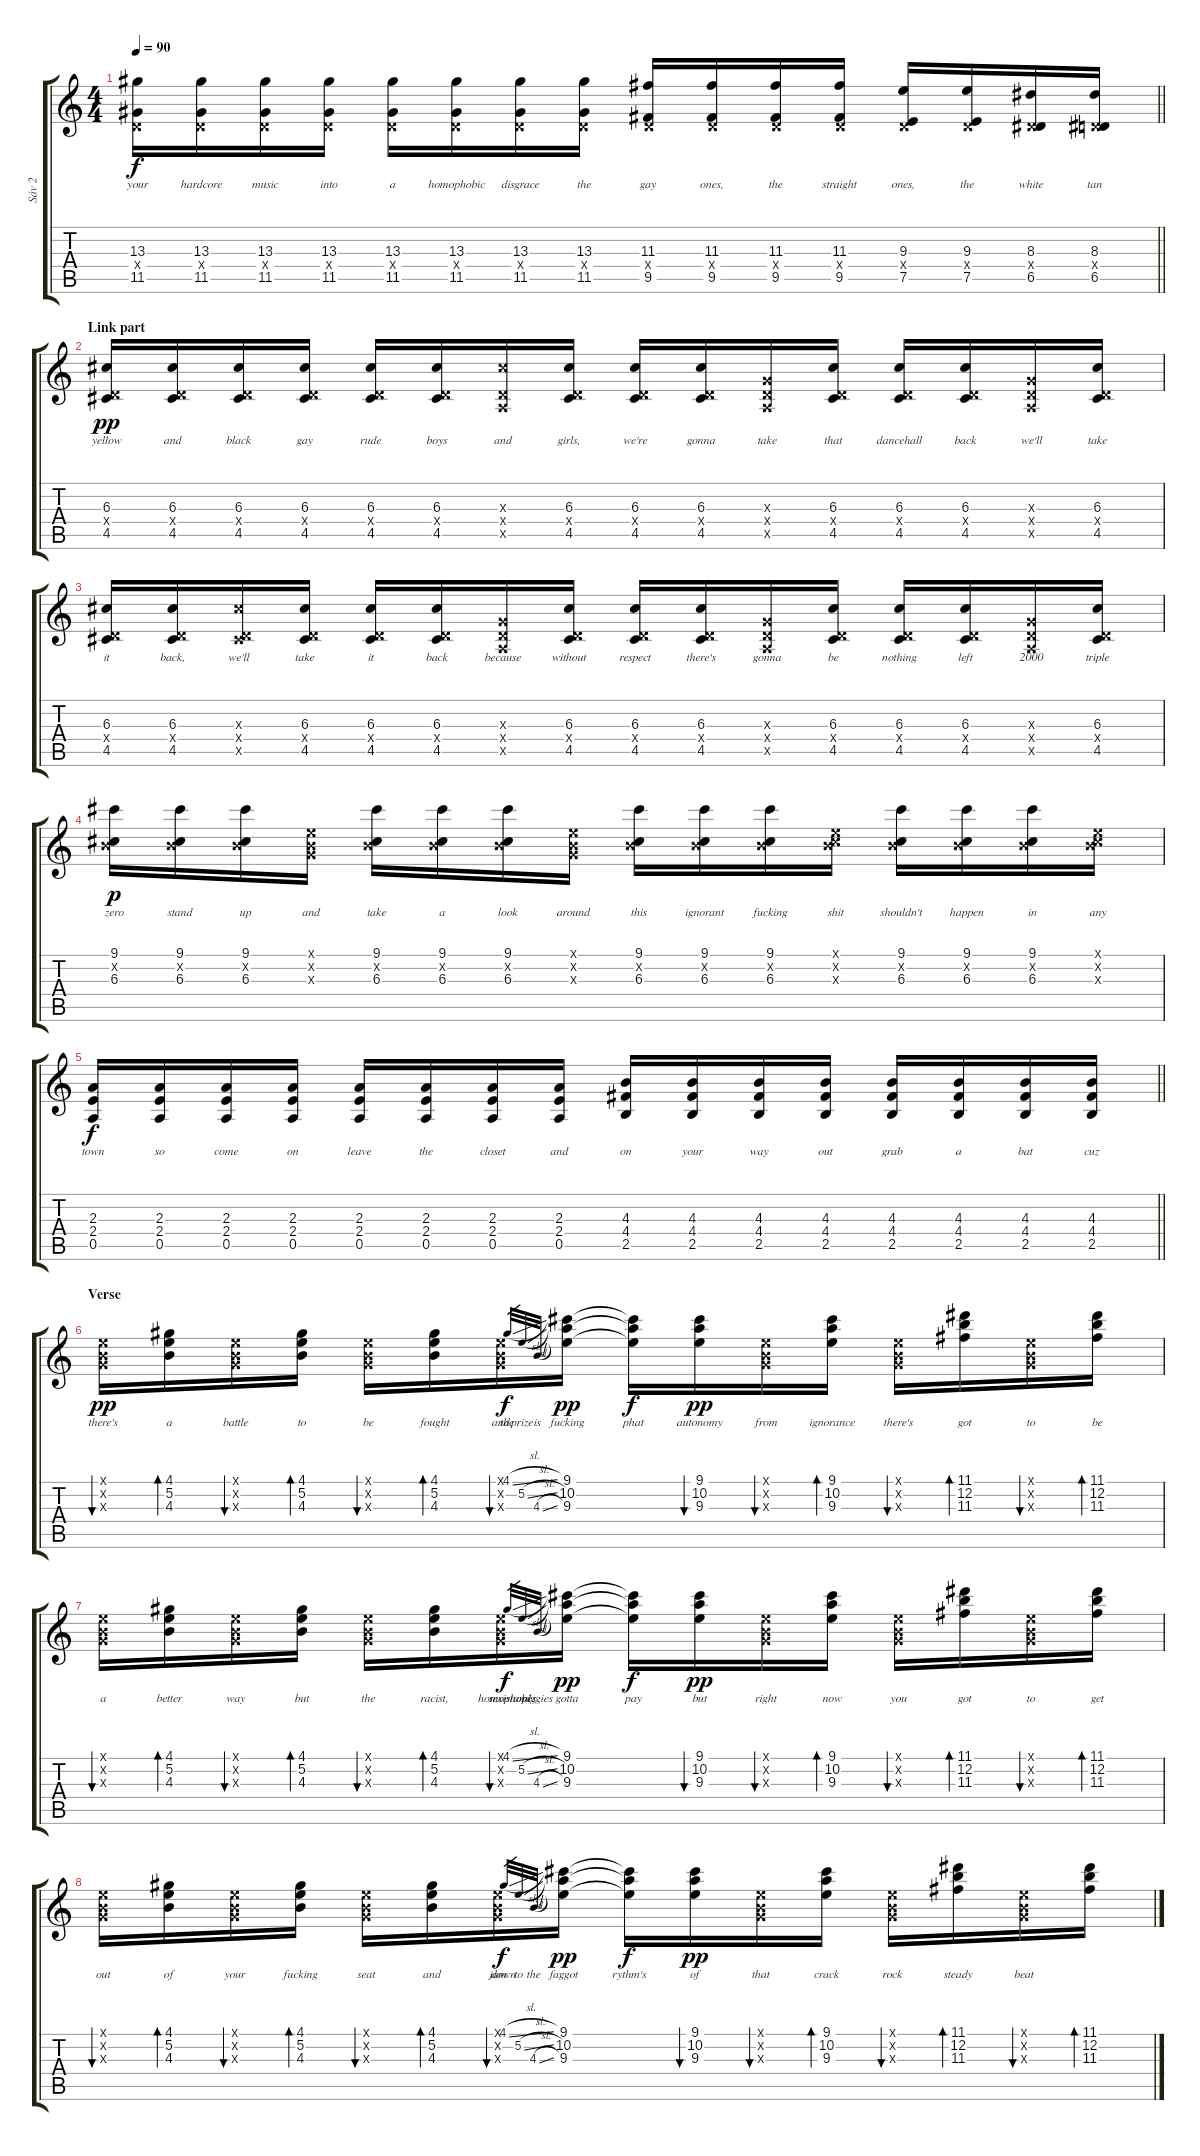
\track ("Sáv 2" "Sáv 2") {instrument electricguitarclean}
\staff {score tabs}
\tuning (E4 B3 G3 D3 A2 E2) {hide}
\ts (4 4)
\tempo 90
\clef g2
\barLineRight lightlight
\ks c
(13.3 0.4{x} 11.5).16{lyrics (0 "your") lyrics (1 "") lyrics (2 "") lyrics (3 "") lyrics (4 "") dy f} (13.3 0.4{x} 11.5).16{lyrics (0 "hardcore") lyrics (1 "") lyrics (2 "") lyrics (3 "") lyrics (4 "")} (13.3 0.4{x} 11.5).16{lyrics (0 "music") lyrics (1 "") lyrics (2 "") lyrics (3 "") lyrics (4 "")} (13.3 0.4{x} 11.5).16{lyrics (0 "into") lyrics (1 "") lyrics (2 "") lyrics (3 "") lyrics (4 "")} (13.3 0.4{x} 11.5).16{lyrics (0 "a") lyrics (1 "") lyrics (2 "") lyrics (3 "") lyrics (4 "")} (13.3 0.4{x} 11.5).16{lyrics (0 "homophobic") lyrics (1 "") lyrics (2 "") lyrics (3 "") lyrics (4 "")} (13.3 0.4{x} 11.5).16{lyrics (0 "disgrace") lyrics (1 "") lyrics (2 "") lyrics (3 "") lyrics (4 "")} (13.3 0.4{x} 11.5).16{lyrics (0 "the") lyrics (1 "") lyrics (2 "") lyrics (3 "") lyrics (4 "")} (11.3 0.4{x} 9.5).16{lyrics (0 "gay") lyrics (1 "") lyrics (2 "") lyrics (3 "") lyrics (4 "")} (11.3 0.4{x} 9.5).16{lyrics (0 "ones,") lyrics (1 "") lyrics (2 "") lyrics (3 "") lyrics (4 "")} (11.3 0.4{x} 9.5).16{lyrics (0 "the") lyrics (1 "") lyrics (2 "") lyrics (3 "") lyrics (4 "")} (11.3 0.4{x} 9.5).16{lyrics (0 "straight") lyrics (1 "") lyrics (2 "") lyrics (3 "") lyrics (4 "")} (9.3 0.4{x} 7.5).16{lyrics (0 "ones,") lyrics (1 "") lyrics (2 "") lyrics (3 "") lyrics (4 "")} (9.3 0.4{x} 7.5).16{lyrics (0 "the") lyrics (1 "") lyrics (2 "") lyrics (3 "") lyrics (4 "")} (8.3 0.4{x} 6.5).16{lyrics (0 "white") lyrics (1 "") lyrics (2 "") lyrics (3 "") lyrics (4 "")} (8.3 0.4{x} 6.5).16{lyrics (0 "tan") lyrics (1 "") lyrics (2 "") lyrics (3 "") lyrics (4 "")} |
\section ("" "Link part")
(6.3 0.4{x} 4.5).16{lyrics (0 "yellow") lyrics (1 "") lyrics (2 "") lyrics (3 "") lyrics (4 "") dy pp} (6.3 0.4{x} 4.5).16{lyrics (0 "and") lyrics (1 "") lyrics (2 "") lyrics (3 "") lyrics (4 "")} (6.3 0.4{x} 4.5).16{lyrics (0 "black") lyrics (1 "") lyrics (2 "") lyrics (3 "") lyrics (4 "")} (6.3 0.4{x} 4.5).16{lyrics (0 "gay") lyrics (1 "") lyrics (2 "") lyrics (3 "") lyrics (4 "")} (6.3 0.4{x} 4.5).16{lyrics (0 "rude") lyrics (1 "") lyrics (2 "") lyrics (3 "") lyrics (4 "")} (6.3 0.4{x} 4.5).16{lyrics (0 "boys") lyrics (1 "") lyrics (2 "") lyrics (3 "") lyrics (4 "")} (6.3{x} 0.4{x} 0.5{x}).16{lyrics (0 "and") lyrics (1 "") lyrics (2 "") lyrics (3 "") lyrics (4 "")} (6.3 0.4{x} 4.5).16{lyrics (0 "girls,") lyrics (1 "") lyrics (2 "") lyrics (3 "") lyrics (4 "")} (6.3 0.4{x} 4.5).16{lyrics (0 "we're") lyrics (1 "") lyrics (2 "") lyrics (3 "") lyrics (4 "")} (6.3 0.4{x} 4.5).16{lyrics (0 "gonna") lyrics (1 "") lyrics (2 "") lyrics (3 "") lyrics (4 "")} (0.3{x} 0.4{x} 0.5{x}).16{lyrics (0 "take") lyrics (1 "") lyrics (2 "") lyrics (3 "") lyrics (4 "")} (6.3 0.4{x} 4.5).16{lyrics (0 "that") lyrics (1 "") lyrics (2 "") lyrics (3 "") lyrics (4 "")} (6.3 0.4{x} 4.5).16{lyrics (0 "dancehall") lyrics (1 "") lyrics (2 "") lyrics (3 "") lyrics (4 "")} (6.3 0.4{x} 4.5).16{lyrics (0 "back") lyrics (1 "") lyrics (2 "") lyrics (3 "") lyrics (4 "")} (0.3{x} 0.4{x} 0.5{x}).16{lyrics (0 "we'll") lyrics (1 "") lyrics (2 "") lyrics (3 "") lyrics (4 "")} (6.3 0.4{x} 4.5).16{lyrics (0 "take") lyrics (1 "") lyrics (2 "") lyrics (3 "") lyrics (4 "")} |
(6.3 0.4{x} 4.5).16{lyrics (0 "it") lyrics (1 "") lyrics (2 "") lyrics (3 "") lyrics (4 "")} (6.3 0.4{x} 4.5).16{lyrics (0 "back,") lyrics (1 "") lyrics (2 "") lyrics (3 "") lyrics (4 "")} (6.3{x} 0.4{x} 4.5{x}).16{lyrics (0 "we'll") lyrics (1 "") lyrics (2 "") lyrics (3 "") lyrics (4 "")} (6.3 0.4{x} 4.5).16{lyrics (0 "take") lyrics (1 "") lyrics (2 "") lyrics (3 "") lyrics (4 "")} (6.3 0.4{x} 4.5).16{lyrics (0 "it") lyrics (1 "") lyrics (2 "") lyrics (3 "") lyrics (4 "")} (6.3 0.4{x} 4.5).16{lyrics (0 "back") lyrics (1 "") lyrics (2 "") lyrics (3 "") lyrics (4 "")} (0.3{x} 0.4{x} 0.5{x}).16{lyrics (0 "because") lyrics (1 "") lyrics (2 "") lyrics (3 "") lyrics (4 "")} (6.3 0.4{x} 4.5).16{lyrics (0 "without") lyrics (1 "") lyrics (2 "") lyrics (3 "") lyrics (4 "")} (6.3 0.4{x} 4.5).16{lyrics (0 "respect") lyrics (1 "") lyrics (2 "") lyrics (3 "") lyrics (4 "")} (6.3 0.4{x} 4.5).16{lyrics (0 "there's") lyrics (1 "") lyrics (2 "") lyrics (3 "") lyrics (4 "")} (0.3{x} 0.4{x} 0.5{x}).16{lyrics (0 "gonna") lyrics (1 "") lyrics (2 "") lyrics (3 "") lyrics (4 "")} (6.3 0.4{x} 4.5).16{lyrics (0 "be") lyrics (1 "") lyrics (2 "") lyrics (3 "") lyrics (4 "")} (6.3 0.4{x} 4.5).16{lyrics (0 "nothing") lyrics (1 "") lyrics (2 "") lyrics (3 "") lyrics (4 "")} (6.3 0.4{x} 4.5).16{lyrics (0 "left") lyrics (1 "") lyrics (2 "") lyrics (3 "") lyrics (4 "")} (0.3{x} 0.4{x} 0.5{x}).16{lyrics (0 "2000") lyrics (1 "") lyrics (2 "") lyrics (3 "") lyrics (4 "")} (6.3 0.4{x} 4.5).16{lyrics (0 "triple") lyrics (1 "") lyrics (2 "") lyrics (3 "") lyrics (4 "")} |
(9.1 0.2{x} 6.3).16{lyrics (0 "zero") lyrics (1 "") lyrics (2 "") lyrics (3 "") lyrics (4 "") dy p} (9.1 0.2{x} 6.3).16{lyrics (0 "stand") lyrics (1 "") lyrics (2 "") lyrics (3 "") lyrics (4 "")} (9.1 0.2{x} 6.3).16{lyrics (0 "up") lyrics (1 "") lyrics (2 "") lyrics (3 "") lyrics (4 "")} (0.1{x} 0.2{x} 0.3{x}).16{lyrics (0 "and") lyrics (1 "") lyrics (2 "") lyrics (3 "") lyrics (4 "")} (9.1 0.2{x} 6.3).16{lyrics (0 "take") lyrics (1 "") lyrics (2 "") lyrics (3 "") lyrics (4 "")} (9.1 0.2{x} 6.3).16{lyrics (0 "a") lyrics (1 "") lyrics (2 "") lyrics (3 "") lyrics (4 "")} (9.1 0.2{x} 6.3).16{lyrics (0 "look") lyrics (1 "") lyrics (2 "") lyrics (3 "") lyrics (4 "")} (0.1{x} 0.2{x} 0.3{x}).16{lyrics (0 "around") lyrics (1 "") lyrics (2 "") lyrics (3 "") lyrics (4 "")} (9.1 0.2{x} 6.3).16{lyrics (0 "this") lyrics (1 "") lyrics (2 "") lyrics (3 "") lyrics (4 "")} (9.1 0.2{x} 6.3).16{lyrics (0 "ignorant") lyrics (1 "") lyrics (2 "") lyrics (3 "") lyrics (4 "")} (9.1 0.2{x} 6.3).16{lyrics (0 "fucking") lyrics (1 "") lyrics (2 "") lyrics (3 "") lyrics (4 "")} (0.1{x} 0.2{x} 6.3{x}).16{lyrics (0 "shit") lyrics (1 "") lyrics (2 "") lyrics (3 "") lyrics (4 "")} (9.1 0.2{x} 6.3).16{lyrics (0 "shouldn't") lyrics (1 "") lyrics (2 "") lyrics (3 "") lyrics (4 "")} (9.1 0.2{x} 6.3).16{lyrics (0 "happen") lyrics (1 "") lyrics (2 "") lyrics (3 "") lyrics (4 "")} (9.1 0.2{x} 6.3).16{lyrics (0 "in") lyrics (1 "") lyrics (2 "") lyrics (3 "") lyrics (4 "")} (0.1{x} 0.2{x} 6.3{x}).16{lyrics (0 "any") lyrics (1 "") lyrics (2 "") lyrics (3 "") lyrics (4 "")} |
\barLineRight lightlight
(2.3 2.4 0.5).16{lyrics (0 "town") lyrics (1 "") lyrics (2 "") lyrics (3 "") lyrics (4 "") dy f} (2.3 2.4 0.5).16{lyrics (0 "so") lyrics (1 "") lyrics (2 "") lyrics (3 "") lyrics (4 "")} (2.3 2.4 0.5).16{lyrics (0 "come") lyrics (1 "") lyrics (2 "") lyrics (3 "") lyrics (4 "")} (2.3 2.4 0.5).16{lyrics (0 "on") lyrics (1 "") lyrics (2 "") lyrics (3 "") lyrics (4 "")} (2.3 2.4 0.5).16{lyrics (0 "leave") lyrics (1 "") lyrics (2 "") lyrics (3 "") lyrics (4 "")} (2.3 2.4 0.5).16{lyrics (0 "the") lyrics (1 "") lyrics (2 "") lyrics (3 "") lyrics (4 "")} (2.3 2.4 0.5).16{lyrics (0 "closet") lyrics (1 "") lyrics (2 "") lyrics (3 "") lyrics (4 "")} (2.3 2.4 0.5).16{lyrics (0 "and") lyrics (1 "") lyrics (2 "") lyrics (3 "") lyrics (4 "")} (4.3 4.4 2.5).16{lyrics (0 "on") lyrics (1 "") lyrics (2 "") lyrics (3 "") lyrics (4 "")} (4.3 4.4 2.5).16{lyrics (0 "your") lyrics (1 "") lyrics (2 "") lyrics (3 "") lyrics (4 "")} (4.3 4.4 2.5).16{lyrics (0 "way") lyrics (1 "") lyrics (2 "") lyrics (3 "") lyrics (4 "")} (4.3 4.4 2.5).16{lyrics (0 "out") lyrics (1 "") lyrics (2 "") lyrics (3 "") lyrics (4 "")} (4.3 4.4 2.5).16{lyrics (0 "grab") lyrics (1 "") lyrics (2 "") lyrics (3 "") lyrics (4 "")} (4.3 4.4 2.5).16{lyrics (0 "a") lyrics (1 "") lyrics (2 "") lyrics (3 "") lyrics (4 "")} (4.3 4.4 2.5).16{lyrics (0 "bat") lyrics (1 "") lyrics (2 "") lyrics (3 "") lyrics (4 "")} (4.3 4.4 2.5).16{lyrics (0 "cuz") lyrics (1 "") lyrics (2 "") lyrics (3 "") lyrics (4 "")} |
\section ("" "Verse")
(0.1{x} 0.2{x} 0.3{x}).16{bu 30 lyrics (0 "there's") lyrics (1 "") lyrics (2 "") lyrics (3 "") lyrics (4 "") dy pp instrument electricguitarclean} (4.1 5.2 4.3).16{bd 30 lyrics (0 "a") lyrics (1 "") lyrics (2 "") lyrics (3 "") lyrics (4 "")} (0.1{x} 0.2{x} 0.3{x}).16{bu 30 lyrics (0 "battle") lyrics (1 "") lyrics (2 "") lyrics (3 "") lyrics (4 "")} (4.1 5.2 4.3).16{bd 30 lyrics (0 "to") lyrics (1 "") lyrics (2 "") lyrics (3 "") lyrics (4 "")} (0.1{x} 0.2{x} 0.3{x}).16{bu 30 lyrics (0 "be") lyrics (1 "") lyrics (2 "") lyrics (3 "") lyrics (4 "")} (4.1 5.2 4.3).16{bd 30 lyrics (0 "fought") lyrics (1 "") lyrics (2 "") lyrics (3 "") lyrics (4 "")} (0.1{x} 0.2{x} 0.3{x}).16{bu 30 lyrics (0 "and") lyrics (1 "") lyrics (2 "") lyrics (3 "") lyrics (4 "")} 4.1{sl}.32{lyrics (0 "the") lyrics (1 "") lyrics (2 "") lyrics (3 "") lyrics (4 "") gr dy f} 5.2{sl}.32{lyrics (0 "prize") lyrics (1 "") lyrics (2 "") lyrics (3 "") lyrics (4 "") gr} 4.3{sl}.32{lyrics (0 "is") lyrics (1 "") lyrics (2 "") lyrics (3 "") lyrics (4 "") gr} (9.1 10.2 9.3).16{lyrics (0 "fucking") lyrics (1 "") lyrics (2 "") lyrics (3 "") lyrics (4 "") dy pp} (9.1{t} 10.2{t} 9.3{t}).16{lyrics (0 "phat") lyrics (1 "") lyrics (2 "") lyrics (3 "") lyrics (4 "") dy f} (9.1 10.2 9.3).16{bu 30 lyrics (0 "autonomy") lyrics (1 "") lyrics (2 "") lyrics (3 "") lyrics (4 "") dy pp} (0.1{x} 0.2{x} 0.3{x}).16{bu 30 lyrics (0 "from") lyrics (1 "") lyrics (2 "") lyrics (3 "") lyrics (4 "")} (9.1 10.2 9.3).16{bd 30 lyrics (0 "ignorance") lyrics (1 "") lyrics (2 "") lyrics (3 "") lyrics (4 "")} (0.1{x} 0.2{x} 0.3{x}).16{bu 30 lyrics (0 "there's") lyrics (1 "") lyrics (2 "") lyrics (3 "") lyrics (4 "")} (11.1 12.2 11.3).16{bd 30 lyrics (0 "got") lyrics (1 "") lyrics (2 "") lyrics (3 "") lyrics (4 "")} (0.1{x} 0.2{x} 0.3{x}).16{bu 30 lyrics (0 "to") lyrics (1 "") lyrics (2 "") lyrics (3 "") lyrics (4 "")} (11.1 12.2 11.3).16{bd 30 lyrics (0 "be") lyrics (1 "") lyrics (2 "") lyrics (3 "") lyrics (4 "")} |
(0.1{x} 0.2{x} 0.3{x}).16{bu 30 lyrics (0 "a") lyrics (1 "") lyrics (2 "") lyrics (3 "") lyrics (4 "")} (4.1 5.2 4.3).16{bd 30 lyrics (0 "better") lyrics (1 "") lyrics (2 "") lyrics (3 "") lyrics (4 "")} (0.1{x} 0.2{x} 0.3{x}).16{bu 30 lyrics (0 "way") lyrics (1 "") lyrics (2 "") lyrics (3 "") lyrics (4 "")} (4.1 5.2 4.3).16{bd 30 lyrics (0 "but") lyrics (1 "") lyrics (2 "") lyrics (3 "") lyrics (4 "")} (0.1{x} 0.2{x} 0.3{x}).16{bu 30 lyrics (0 "the") lyrics (1 "") lyrics (2 "") lyrics (3 "") lyrics (4 "")} (4.1 5.2 4.3).16{bd 30 lyrics (0 "racist,") lyrics (1 "") lyrics (2 "") lyrics (3 "") lyrics (4 "")} (0.1{x} 0.2{x} 0.3{x}).16{bu 30 lyrics (0 "sexist") lyrics (1 "") lyrics (2 "") lyrics (3 "") lyrics (4 "")} 4.1{sl}.32{lyrics (0 "homophobes") lyrics (1 "") lyrics (2 "") lyrics (3 "") lyrics (4 "") gr dy f} 5.2{sl}.32{lyrics (0 "and") lyrics (1 "") lyrics (2 "") lyrics (3 "") lyrics (4 "") gr} 4.3{sl}.32{lyrics (0 "piggies") lyrics (1 "") lyrics (2 "") lyrics (3 "") lyrics (4 "") gr} (9.1 10.2 9.3).16{lyrics (0 "gotta") lyrics (1 "") lyrics (2 "") lyrics (3 "") lyrics (4 "") dy pp} (9.1{t} 10.2{t} 9.3{t}).16{lyrics (0 "pay") lyrics (1 "") lyrics (2 "") lyrics (3 "") lyrics (4 "") dy f} (9.1 10.2 9.3).16{bu 30 lyrics (0 "but") lyrics (1 "") lyrics (2 "") lyrics (3 "") lyrics (4 "") dy pp} (0.1{x} 0.2{x} 0.3{x}).16{bu 30 lyrics (0 "right") lyrics (1 "") lyrics (2 "") lyrics (3 "") lyrics (4 "")} (9.1 10.2 9.3).16{bd 30 lyrics (0 "now") lyrics (1 "") lyrics (2 "") lyrics (3 "") lyrics (4 "")} (0.1{x} 0.2{x} 0.3{x}).16{bu 30 lyrics (0 "you") lyrics (1 "") lyrics (2 "") lyrics (3 "") lyrics (4 "")} (11.1 12.2 11.3).16{bd 30 lyrics (0 "got") lyrics (1 "") lyrics (2 "") lyrics (3 "") lyrics (4 "")} (0.1{x} 0.2{x} 0.3{x}).16{bu 30 lyrics (0 "to") lyrics (1 "") lyrics (2 "") lyrics (3 "") lyrics (4 "")} (11.1 12.2 11.3).16{bd 30 lyrics (0 "get") lyrics (1 "") lyrics (2 "") lyrics (3 "") lyrics (4 "")} |
(0.1{x} 0.2{x} 0.3{x}).16{bu 30 lyrics (0 "out") lyrics (1 "") lyrics (2 "") lyrics (3 "") lyrics (4 "")} (4.1 5.2 4.3).16{bd 30 lyrics (0 "of") lyrics (1 "") lyrics (2 "") lyrics (3 "") lyrics (4 "")} (0.1{x} 0.2{x} 0.3{x}).16{bu 30 lyrics (0 "your") lyrics (1 "") lyrics (2 "") lyrics (3 "") lyrics (4 "")} (4.1 5.2 4.3).16{bd 30 lyrics (0 "fucking") lyrics (1 "") lyrics (2 "") lyrics (3 "") lyrics (4 "")} (0.1{x} 0.2{x} 0.3{x}).16{bu 30 lyrics (0 "seat") lyrics (1 "") lyrics (2 "") lyrics (3 "") lyrics (4 "")} (4.1 5.2 4.3).16{bd 30 lyrics (0 "and") lyrics (1 "") lyrics (2 "") lyrics (3 "") lyrics (4 "")} (0.1{x} 0.2{x} 0.3{x}).16{bu 30 lyrics (0 "jam") lyrics (1 "") lyrics (2 "") lyrics (3 "") lyrics (4 "")} 4.1{sl}.32{lyrics (0 "down") lyrics (1 "") lyrics (2 "") lyrics (3 "") lyrics (4 "") gr dy f} 5.2{sl}.32{lyrics (0 "to") lyrics (1 "") lyrics (2 "") lyrics (3 "") lyrics (4 "") gr} 4.3{sl}.32{lyrics (0 "the") lyrics (1 "") lyrics (2 "") lyrics (3 "") lyrics (4 "") gr} (9.1 10.2 9.3).16{lyrics (0 "faggot") lyrics (1 "") lyrics (2 "") lyrics (3 "") lyrics (4 "") dy pp} (9.1{t} 10.2{t} 9.3{t}).16{lyrics (0 "rythm's") lyrics (1 "") lyrics (2 "") lyrics (3 "") lyrics (4 "") dy f} (9.1 10.2 9.3).16{bu 30 lyrics (0 "of") lyrics (1 "") lyrics (2 "") lyrics (3 "") lyrics (4 "") dy pp} (0.1{x} 0.2{x} 0.3{x}).16{bu 30 lyrics (0 "that") lyrics (1 "") lyrics (2 "") lyrics (3 "") lyrics (4 "")} (9.1 10.2 9.3).16{bd 30 lyrics (0 "crack") lyrics (1 "") lyrics (2 "") lyrics (3 "") lyrics (4 "")} (0.1{x} 0.2{x} 0.3{x}).16{bu 30 lyrics (0 "rock") lyrics (1 "") lyrics (2 "") lyrics (3 "") lyrics (4 "")} (11.1 12.2 11.3).16{bd 30 lyrics (0 "steady") lyrics (1 "") lyrics (2 "") lyrics (3 "") lyrics (4 "")} (0.1{x} 0.2{x} 0.3{x}).16{bu 30 lyrics (0 "beat") lyrics (1 "") lyrics (2 "") lyrics (3 "") lyrics (4 "")} (11.1 12.2 11.3).16{bd 30}
